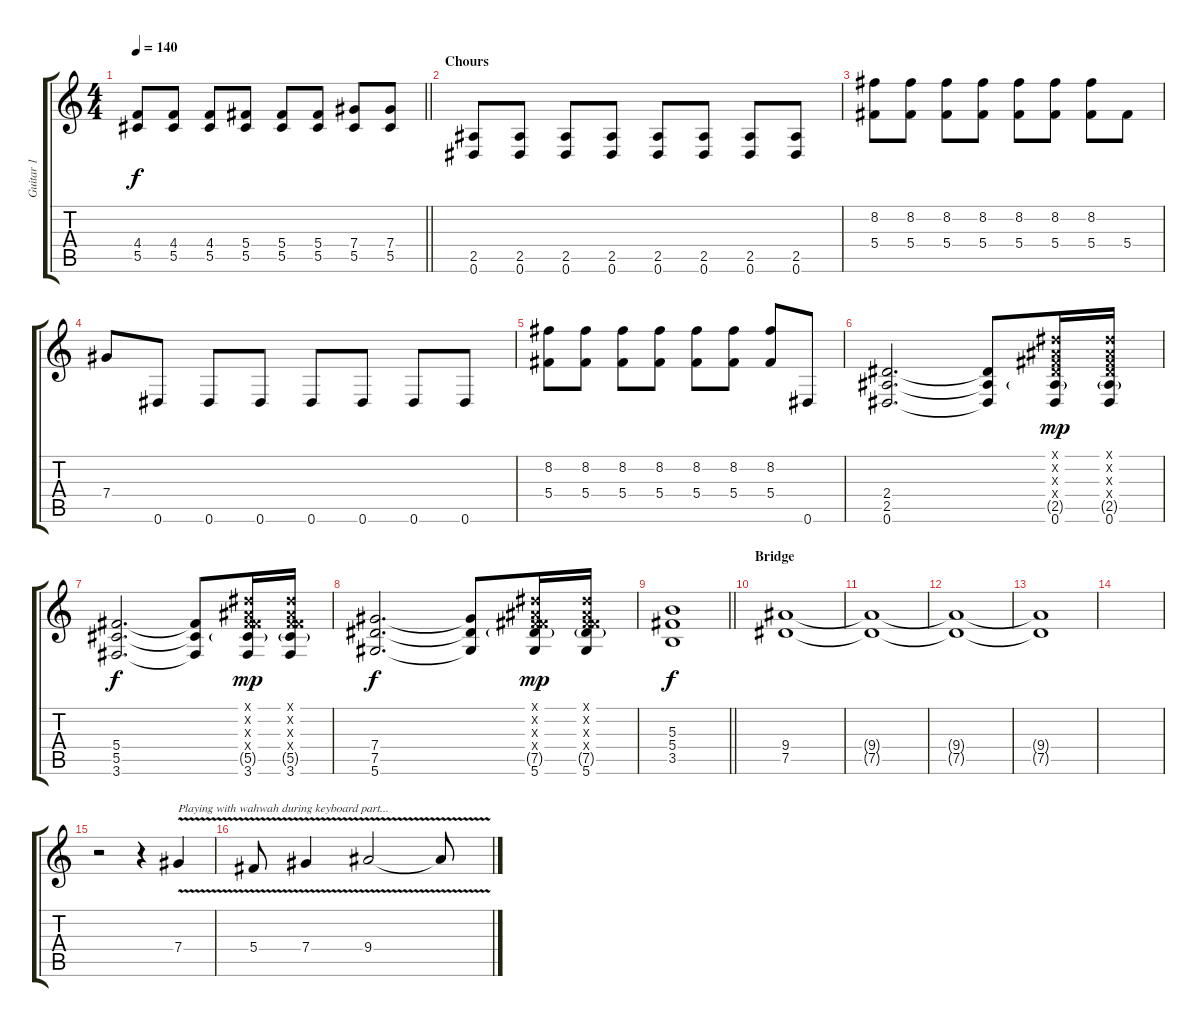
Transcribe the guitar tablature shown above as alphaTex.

\track ("Guitar 1" "Guitar 1") {instrument distortionguitar}
\staff {score tabs}
\tuning (Eb4 Bb3 Gb3 Db3 Ab2 Eb2) {hide}
\ts (4 4)
\tempo 140
\clef g2
\barLineRight lightlight
\ks c
(4.4 5.5).8{dy f} (4.4 5.5).8 (4.4 5.5).8 (5.4 5.5).8 (5.4 5.5).8 (5.4 5.5).8 (7.4 5.5).8 (7.4 5.5).8 |
\section ("" "Chours")
(2.5 0.6).8 (2.5 0.6).8 (2.5 0.6).8 (2.5 0.6).8 (2.5 0.6).8 (2.5 0.6).8 (2.5 0.6).8 (2.5 0.6).8 |
(8.2 5.4).8 (8.2 5.4).8 (8.2 5.4).8 (8.2 5.4).8 (8.2 5.4).8 (8.2 5.4).8 (8.2 5.4).8 5.4.8 |
7.4.8 0.6.8 0.6.8 0.6.8 0.6.8 0.6.8 0.6.8 0.6.8 |
(8.2 5.4).8 (8.2 5.4).8 (8.2 5.4).8 (8.2 5.4).8 (8.2 5.4).8 (8.2 5.4).8 (8.2 5.4).8 0.6.8 |
(2.4 2.5 0.6).2{d} (2.4{t} 2.5{t} 0.6{t}).8 (0.1{x} 0.2{x} 0.3{x} 2.4{x} 2.5{g} 0.6).16{dy mp} (0.1{x} 0.2{x} 0.3{x} 2.4{x} 2.5{g} 0.6).16 |
(5.4 5.5 3.6).2{d dy f} (5.4{t} 5.5{t} 3.6{t}).8 (0.1{x} 0.2{x} 0.3{x} 5.4{x} 5.5{g} 3.6).16{dy mp} (0.1{x} 0.2{x} 0.3{x} 5.4{x} 5.5{g} 3.6).16 |
(7.4 7.5 5.6).2{d dy f} (7.4{t} 7.5{t} 5.6{t}).8 (0.1{x} 0.2{x} 0.3{x} 5.4{x} 7.5{g} 5.6).16{dy mp} (0.1{x} 0.2{x} 0.3{x} 5.4{x} 7.5{g} 5.6).16 |
\barLineRight lightlight
(5.3 5.4 3.5).1{dy f} |
\section ("" "Bridge")
(9.4 7.5).1{volume 7} |
(9.4{t} 7.5{t}).1 |
(9.4{t} 7.5{t}).1{volume 7} |
(9.4{t} 7.5{t}).1 |
|
r.2 r.4 7.4{v}.4{txt "Playing with wahwah during keyboard part..." volume 13 instrument overdrivenguitar} |
5.4{v}.8 7.4{v}.4 9.4{v}.2 9.4{t}.8
